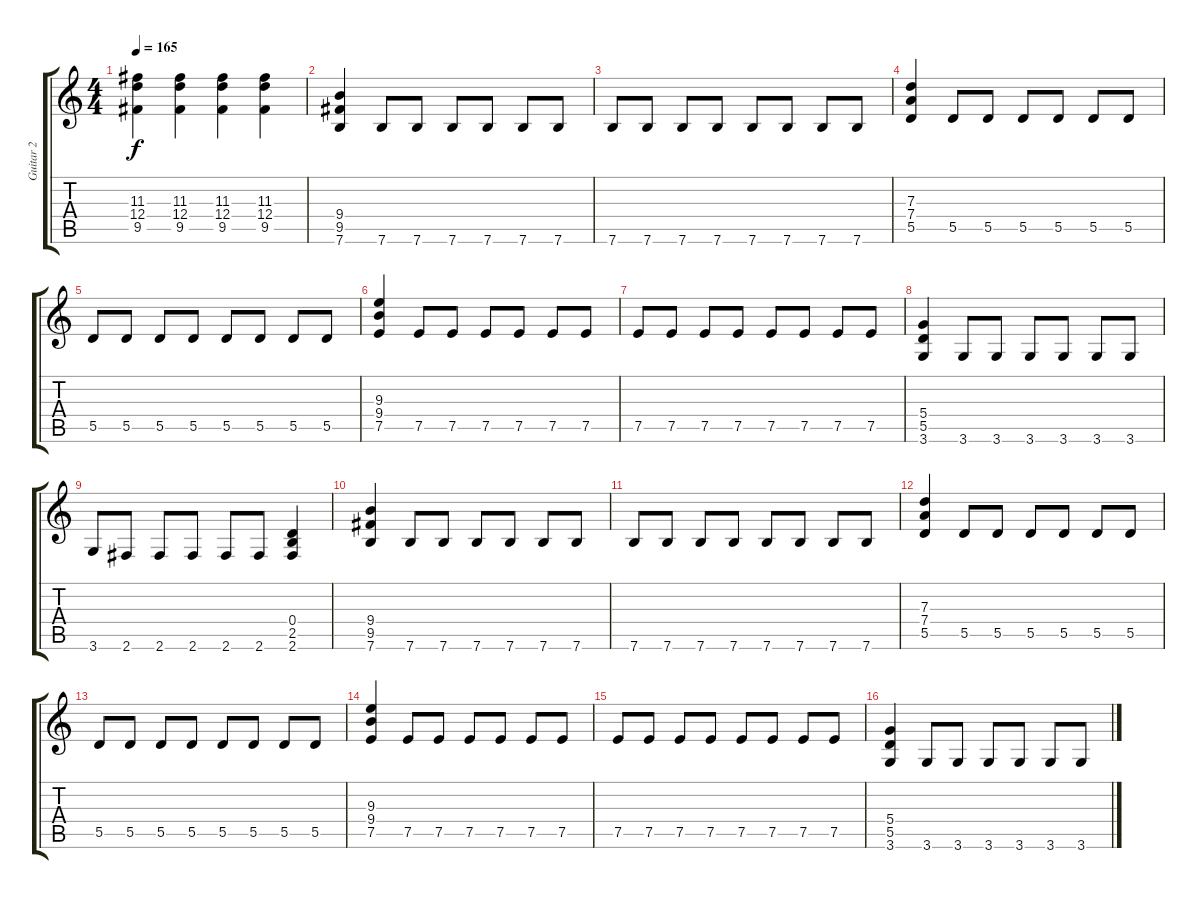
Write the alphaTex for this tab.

\track ("Guitar 2" "Guitar 2") {instrument distortionguitar}
\staff {score tabs}
\tuning (E4 B3 G3 D3 A2 E2) {hide}
\ts (4 4)
\tempo 165
\clef g2
\ks c
(11.3 12.4 9.5).4{dy f} (11.3 12.4 9.5).4 (11.3 12.4 9.5).4 (11.3 12.4 9.5).4 |
(9.4 9.5 7.6).4 7.6.8 7.6.8 7.6.8 7.6.8 7.6.8 7.6.8 |
7.6.8 7.6.8 7.6.8 7.6.8 7.6.8 7.6.8 7.6.8 7.6.8 |
(7.3 7.4 5.5).4 5.5.8 5.5.8 5.5.8 5.5.8 5.5.8 5.5.8 |
5.5.8 5.5.8 5.5.8 5.5.8 5.5.8 5.5.8 5.5.8 5.5.8 |
(9.3 9.4 7.5).4 7.5.8 7.5.8 7.5.8 7.5.8 7.5.8 7.5.8 |
7.5.8 7.5.8 7.5.8 7.5.8 7.5.8 7.5.8 7.5.8 7.5.8 |
(5.4 5.5 3.6).4 3.6.8 3.6.8 3.6.8 3.6.8 3.6.8 3.6.8 |
3.6.8 2.6.8 2.6.8 2.6.8 2.6.8 2.6.8 (0.4 2.5 2.6).4 |
(9.4 9.5 7.6).4 7.6.8 7.6.8 7.6.8 7.6.8 7.6.8 7.6.8 |
7.6.8 7.6.8 7.6.8 7.6.8 7.6.8 7.6.8 7.6.8 7.6.8 |
(7.3 7.4 5.5).4 5.5.8 5.5.8 5.5.8 5.5.8 5.5.8 5.5.8 |
5.5.8 5.5.8 5.5.8 5.5.8 5.5.8 5.5.8 5.5.8 5.5.8 |
(9.3 9.4 7.5).4 7.5.8 7.5.8 7.5.8 7.5.8 7.5.8 7.5.8 |
7.5.8 7.5.8 7.5.8 7.5.8 7.5.8 7.5.8 7.5.8 7.5.8 |
(5.4 5.5 3.6).4 3.6.8 3.6.8 3.6.8 3.6.8 3.6.8 3.6.8
